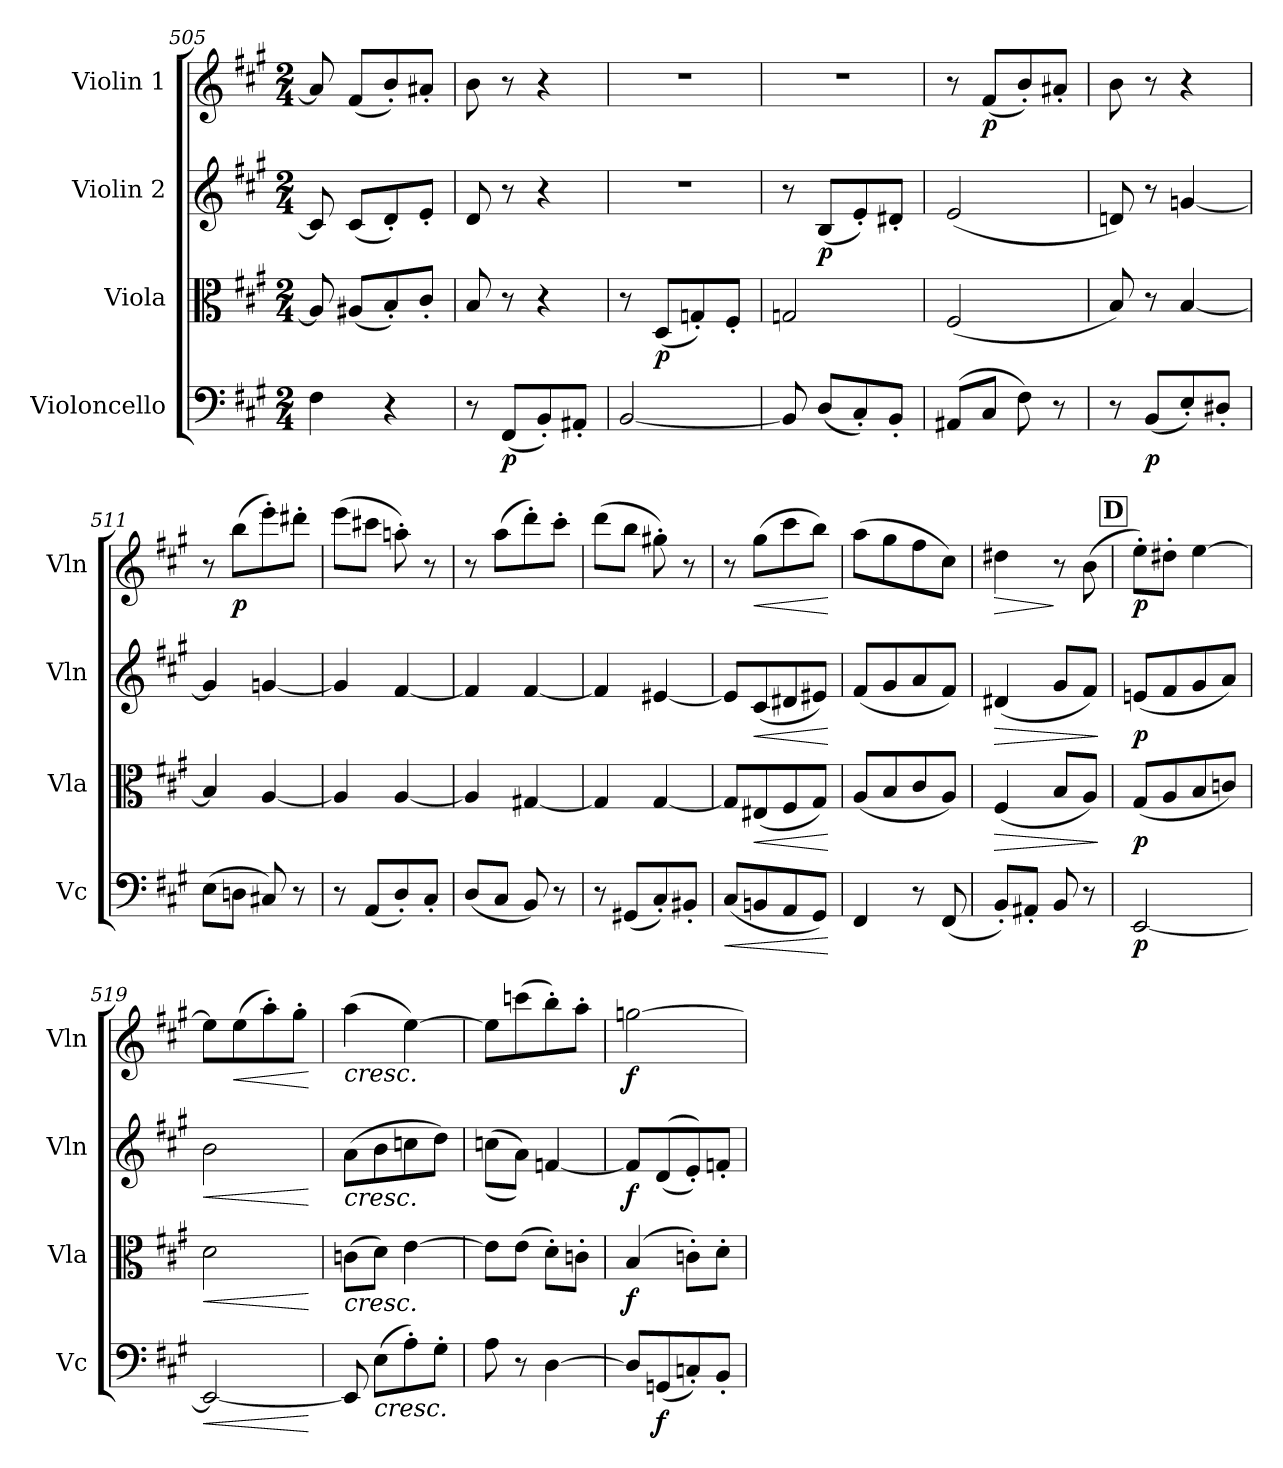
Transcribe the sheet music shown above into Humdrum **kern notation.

**kern	**dynam	**kern	**dynam	**kern	**dynam	**kern	**dynam
*part4	*part4	*part3	*part3	*part2	*part2	*part1	*part1
*staff4	*staff4	*staff3	*staff3	*staff2	*staff2	*staff1	*staff1
*I"Violoncello	*	*I"Viola	*	*I"Violin 2	*	*I"Violin 1	*
*I'Vc	*	*I'Vla	*	*I'Vln	*	*I'Vln	*
*clefF4	*	*clefC3	*	*clefG2	*	*clefG2	*
*k[f#c#g#]	*	*k[f#c#g#]	*	*k[f#c#g#]	*	*k[f#c#g#]	*
*M2/4	*	*M2/4	*	*M2/4	*	*M2/4	*
=505	=505	=505	=505	=505	=505	=505	=505
4F#\	.	8A#/]	.	8c#/]	.	8a#/]	.
.	.	(<8A#X/L	.	(<8c#/L	.	(<8f#/L	.
4r	.	8B'/)	.	8d'/)	.	8b'/)	.
.	.	8c#'/J	.	8e'/J	.	8a#X'/J	.
=506	=506	=506	=506	=506	=506	=506	=506
8r	.	8B/	.	8d/	.	8b\	.
!	!LO:DY:b	!	!	!	!	!	!
(<8FF#/L	p	8r	.	8r	.	8r	.
8BB'/)	.	4r	.	4r	.	4r	.
8AA#X'/J	.	.	.	.	.	.	.
=507	=507	=507	=507	=507	=507	=507	=507
[2BB/	.	8r	.	2r	.	2r	.
!	!	!	!LO:DY:b	!	!	!	!
.	.	(<8D/L	p	.	.	.	.
.	.	8Gn'/)	.	.	.	.	.
.	.	8F#'/J	.	.	.	.	.
=508	=508	=508	=508	=508	=508	=508	=508
8BB/]	.	2Gn/	.	8r	.	2r	.
!	!	!	!	!	!LO:DY:b	!	!
(<8D/L	.	.	.	(<8B/L	p	.	.
8C#'/)	.	.	.	8e'/)	.	.	.
8BB'/J	.	.	.	8d#X'/J	.	.	.
!!LO:PB:g=z
=509	=509	=509	=509	=509	=509	=509	=509
(>8AA#X/L	.	(<2F#/	.	(<2e/	.	8r	.
!	!	!	!	!	!	!	!LO:DY:b
8C#/J	.	.	.	.	.	(<8f#/L	p
8F#\)	.	.	.	.	.	8b'/)	.
8r	.	.	.	.	.	8a#X'/J	.
=510	=510	=510	=510	=510	=510	=510	=510
8r	.	8B/)	.	8dn/)	.	8b\	.
!	!LO:DY:b	!	!	!	!	!	!
(<8BB/L	p	8r	.	8r	.	8r	.
8E'/)	.	[4B/	.	[4gn/	.	4r	.
8D#X'/J	.	.	.	.	.	.	.
=511	=511	=511	=511	=511	=511	=511	=511
(>8E\L	.	4B/]	.	4g/]	.	8r	.
!	!	!	!	!	!	!	!LO:DY:b
8Dn\J	.	.	.	.	.	(>8bb\L	p
8C#X/)	.	[4A/	.	[4gn/	.	8eee'\)	.
8r	.	.	.	.	.	8ddd#X'\J	.
=512	=512	=512	=512	=512	=512	=512	=512
8r	.	4A/]	.	4g/]	.	(>8eee\L	.
(<8AA/L	.	.	.	.	.	8ccc#X\J	.
8D'/)	.	[4A/	.	[4f#/	.	8aan'\)	.
8C#'/J	.	.	.	.	.	8r	.
=513	=513	=513	=513	=513	=513	=513	=513
(<8D/L	.	4A/]	.	4f#/]	.	8r	.
8C#/J	.	.	.	.	.	(>8aa\L	.
8BB/)	.	[4G#X/	.	[4f#/	.	8ddd'\)	.
8r	.	.	.	.	.	8ccc#'\J	.
=514	=514	=514	=514	=514	=514	=514	=514
8r	.	4G#/]	.	4f#/]	.	(>8ddd\L	.
(<8GG#X/L	.	.	.	.	.	8bb\J	.
8C#'/)	.	[4G#/	.	[4e#X/	.	8gg#X'\)	.
8BB#X'/J	.	.	.	.	.	8r	.
=515	=515	=515	=515	=515	=515	=515	=515
!	!LO:HP:b	!	!	!	!	!	!
(<8C#/L	<	8G#/L]	.	8e#/L]	.	8r	.
!	!	!	!LO:HP:b	!	!LO:HP:b	!	!LO:HP:b
8BBn/	.	(<8E#X/	<	(<8c#/	<	(>8gg#\L	<
8AA/	.	8F#/	.	8d#X/	.	8ccc#\	.
8GG#/J)	.	8G#/J)	.	8e#X/J)	.	8bb\J)	.
.	[	.	[	.	[	.	[
=516	=516	=516	=516	=516	=516	=516	=516
4FF#/	.	(<8A/L	.	(<8f#/L	.	(>8aa\L	.
.	.	8B/	.	8g#/	.	8gg#\	.
8r	.	8c#/	.	8a/	.	8ff#\	.
(<8FF#/	.	8A/J)	.	8f#/J)	.	8cc#\J)	.
=517	=517	=517	=517	=517	=517	=517	=517
!	!	!	!LO:HP:b	!	!LO:HP:b	!	!LO:HP:b
8BB'/L)	.	(<4F#/	>	(<4d#X/	>	4dd#X\	>
8AA#X'/J	.	.	.	.	.	.	.
8BB/	.	8B/L	.	8g#/L	.	8r	]
8r	.	8A/J)	.	8f#/J)	.	(>8b\	.
.	.	.	]	.	]	.	.
!!LO:REH:place=s1:a:B:fs=14:t=D
=518	=518	=518	=518	=518	=518	=518	=518
!	!LO:DY:b	!	!LO:DY:b	!	!LO:DY:b	!	!LO:DY:b
[2EE/	p	(<8G#/L	p	(<8en/L	p	8ee'\L)	p
.	.	8A/	.	8f#/	.	8dd#X'\J	.
.	.	8B/	.	8g#/	.	[4ee\	.
.	.	8cn/J)	.	8a/J)	.	.	.
=519	=519	=519	=519	=519	=519	=519	=519
!	!LO:HP:b	!	!LO:HP:b	!	!LO:HP:b	!	!
2EE/_	<	2d\	<	2b\	<	8ee\L]	.
!	!	!	!	!	!	!	!LO:HP:b
.	.	.	.	.	.	(>8ee\	<
.	.	.	.	.	.	8aa'\)	.
.	.	.	.	.	.	8gg#'\J	.
.	[	.	[	.	[	.	[
=520	=520	=520	=520	=520	=520	=520	=520
!	!	!	!	!	!	!LO:TX:b:i:t=cresc.	!
!	!	!	!	!LO:TX:b:i:t=cresc.	!	!	!
!	!	!LO:TX:b:i:t=cresc.	!	!	!	!	!
8EE/]	.	(>8cn\L	.	(>8a\L	.	(>4aa\	.
!LO:TX:b:i:t=cresc.	!	!	!	!	!	!	!
(>8E\L	.	8d\J)	.	8b\	.	.	.
8A'\)	.	[4e\	.	8ccn\	.	[4ee\)	.
8G#'\J	.	.	.	8dd\J)	.	.	.
!!LO:LB:g=z
=521	=521	=521	=521	=521	=521	=521	=521
8A\	.	8e\L]	.	(>(>8ccn\L	.	8ee\L]	.
8r	.	(>8e\J	.	8a\J))	.	(>8cccn\	.
[4D\	.	8d'\L)	.	[4fn/	.	8bb'\)	.
.	.	8cn'\J	.	.	.	8aa'\J	.
=522	=522	=522	=522	=522	=522	=522	=522
!	!	!	!LO:DY:b	!	!LO:DY:b	!	!LO:DY:b
8D/L]	.	(>4B/	f	8f/L]	f	[2ggn\	f
!	!LO:DY:b	!	!	!	!	!	!
(<8GGn/	f	.	.	(<(<8d/	.	.	.
8Cn'/)	.	8cn'\L)	.	8e'/))	.	.	.
8BB'/J	.	8d'\J	.	8fn'/J	.	.	.
=	=	=	=	=	=	=	=
*-	*-	*-	*-	*-	*-	*-	*-
